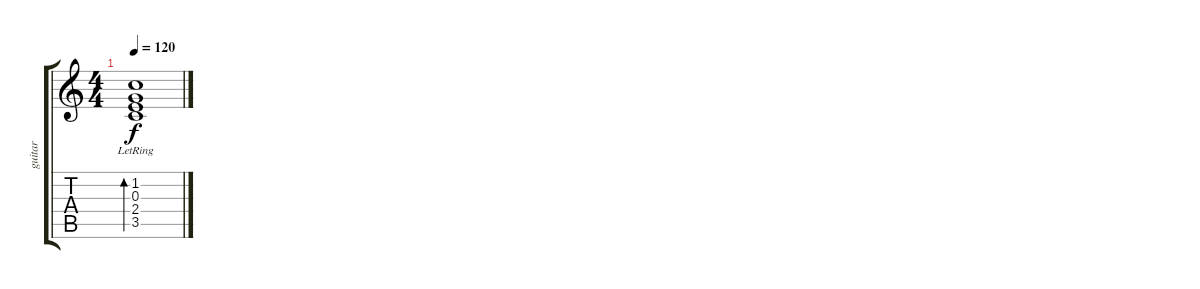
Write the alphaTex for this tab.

\track ("guitar" "guitar") {instrument acousticguitarnylon}
\staff {score tabs}
\tuning (E4 B3 G3 D3 A2 E2) {hide}
\ts (4 4)
\tempo 120
\clef g2
\ks c
(1.2{lr} 0.3{lr} 2.4{lr} 3.5{lr}).1{bd 480 dy f}
